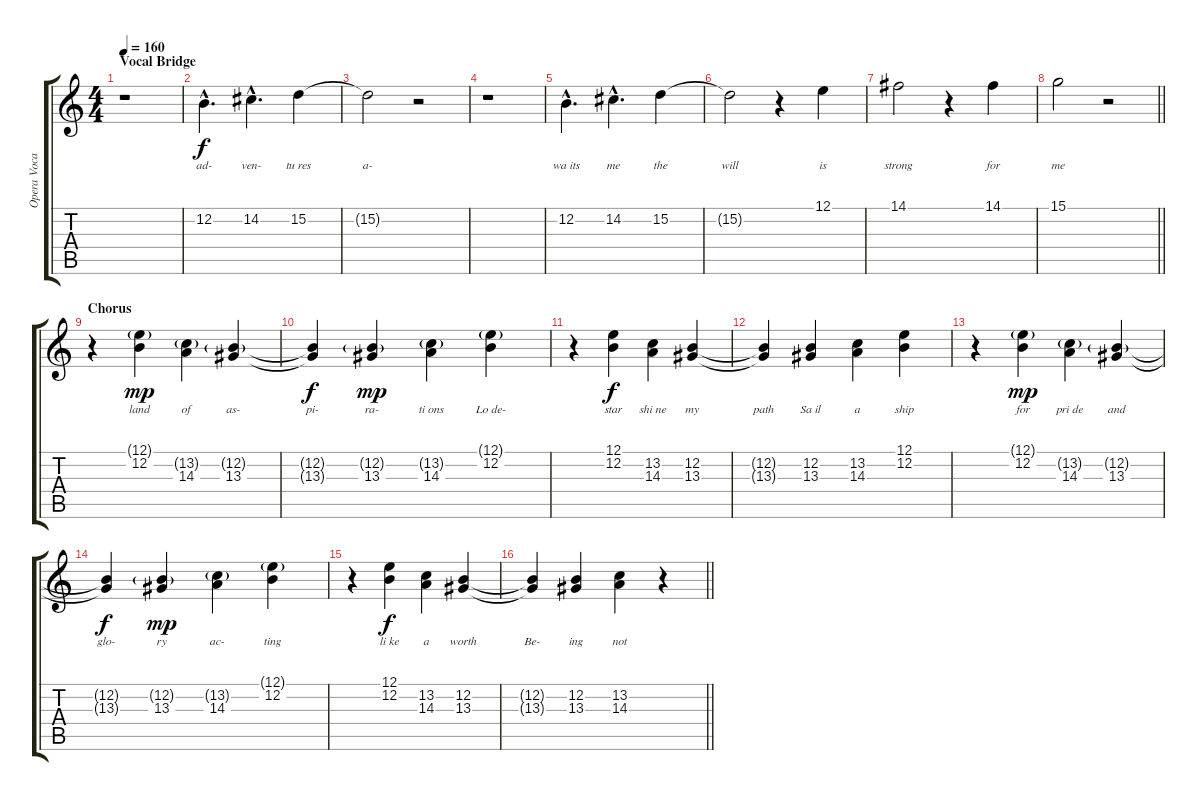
\track ("Opera Vocals" "Opera Voca") {instrument acousticgrandpiano}
\staff {score tabs}
\tuning (E4 B3 G3 D3 A2 E2) {hide}
\ts (4 4)
\section ("" "Vocal Bridge")
\tempo 160
\clef g2
\ks aminor
r.1{dy f} |
12.2{hac}.4{d lyrics (0 "ad-") lyrics (1 "") lyrics (2 "") lyrics (3 "") lyrics (4 "")} 14.2{hac}.4{d lyrics (0 "ven-") lyrics (1 "") lyrics (2 "") lyrics (3 "") lyrics (4 "")} 15.2.4{lyrics (0 "tu res") lyrics (1 "") lyrics (2 "") lyrics (3 "") lyrics (4 "")} |
15.2{t}.2{lyrics (0 "a-") lyrics (1 "") lyrics (2 "") lyrics (3 "") lyrics (4 "")} r.2 |
r.1 |
12.2{hac}.4{d lyrics (0 "wa its") lyrics (1 "") lyrics (2 "") lyrics (3 "") lyrics (4 "")} 14.2{hac}.4{d lyrics (0 "me") lyrics (1 "") lyrics (2 "") lyrics (3 "") lyrics (4 "")} 15.2.4{lyrics (0 "the") lyrics (1 "") lyrics (2 "") lyrics (3 "") lyrics (4 "")} |
15.2{t}.2{lyrics (0 "will") lyrics (1 "") lyrics (2 "") lyrics (3 "") lyrics (4 "")} r.4 12.1.4{lyrics (0 "is") lyrics (1 "") lyrics (2 "") lyrics (3 "") lyrics (4 "")} |
14.1.2{lyrics (0 "strong") lyrics (1 "") lyrics (2 "") lyrics (3 "") lyrics (4 "")} r.4 14.1.4{lyrics (0 "for") lyrics (1 "") lyrics (2 "") lyrics (3 "") lyrics (4 "")} |
\barLineRight lightlight
15.1.2{lyrics (0 "me") lyrics (1 "") lyrics (2 "") lyrics (3 "") lyrics (4 "")} r.2 |
\section ("" "Chorus")
r.4 (12.1{g} 12.2).4{lyrics (0 "land") lyrics (1 "") lyrics (2 "") lyrics (3 "") lyrics (4 "") dy mp} (13.2{g} 14.3).4{lyrics (0 "of") lyrics (1 "") lyrics (2 "") lyrics (3 "") lyrics (4 "")} (12.2{g} 13.3).4{lyrics (0 "as-") lyrics (1 "") lyrics (2 "") lyrics (3 "") lyrics (4 "")} |
(12.2{t} 13.3{t}).4{lyrics (0 "pi-") lyrics (1 "") lyrics (2 "") lyrics (3 "") lyrics (4 "") dy f} (12.2{g} 13.3).4{lyrics (0 "ra-") lyrics (1 "") lyrics (2 "") lyrics (3 "") lyrics (4 "") dy mp} (13.2{g} 14.3).4{lyrics (0 "ti ons") lyrics (1 "") lyrics (2 "") lyrics (3 "") lyrics (4 "")} (12.1{g} 12.2).4{lyrics (0 "Lo de-") lyrics (1 "") lyrics (2 "") lyrics (3 "") lyrics (4 "")} |
r.4 (12.1 12.2).4{lyrics (0 "star") lyrics (1 "") lyrics (2 "") lyrics (3 "") lyrics (4 "") dy f} (13.2 14.3).4{lyrics (0 "shi ne") lyrics (1 "") lyrics (2 "") lyrics (3 "") lyrics (4 "")} (12.2 13.3).4{lyrics (0 "my") lyrics (1 "") lyrics (2 "") lyrics (3 "") lyrics (4 "")} |
(12.2{t} 13.3{t}).4{lyrics (0 "path") lyrics (1 "") lyrics (2 "") lyrics (3 "") lyrics (4 "")} (12.2 13.3).4{lyrics (0 "Sa il") lyrics (1 "") lyrics (2 "") lyrics (3 "") lyrics (4 "")} (13.2 14.3).4{lyrics (0 "a") lyrics (1 "") lyrics (2 "") lyrics (3 "") lyrics (4 "")} (12.1 12.2).4{lyrics (0 "ship") lyrics (1 "") lyrics (2 "") lyrics (3 "") lyrics (4 "")} |
r.4 (12.1{g} 12.2).4{lyrics (0 "for") lyrics (1 "") lyrics (2 "") lyrics (3 "") lyrics (4 "") dy mp} (13.2{g} 14.3).4{lyrics (0 "pri de") lyrics (1 "") lyrics (2 "") lyrics (3 "") lyrics (4 "")} (12.2{g} 13.3).4{lyrics (0 "and") lyrics (1 "") lyrics (2 "") lyrics (3 "") lyrics (4 "")} |
(12.2{t} 13.3{t}).4{lyrics (0 "glo-") lyrics (1 "") lyrics (2 "") lyrics (3 "") lyrics (4 "") dy f} (12.2{g} 13.3).4{lyrics (0 "ry") lyrics (1 "") lyrics (2 "") lyrics (3 "") lyrics (4 "") dy mp} (13.2{g} 14.3).4{lyrics (0 "ac-") lyrics (1 "") lyrics (2 "") lyrics (3 "") lyrics (4 "")} (12.1{g} 12.2).4{lyrics (0 "ting") lyrics (1 "") lyrics (2 "") lyrics (3 "") lyrics (4 "")} |
r.4 (12.1 12.2).4{lyrics (0 "li ke") lyrics (1 "") lyrics (2 "") lyrics (3 "") lyrics (4 "") dy f} (13.2 14.3).4{lyrics (0 "a") lyrics (1 "") lyrics (2 "") lyrics (3 "") lyrics (4 "")} (12.2 13.3).4{lyrics (0 "worth") lyrics (1 "") lyrics (2 "") lyrics (3 "") lyrics (4 "")} |
\barLineRight lightlight
(12.2{t} 13.3{t}).4{lyrics (0 "Be-") lyrics (1 "") lyrics (2 "") lyrics (3 "") lyrics (4 "")} (12.2 13.3).4{lyrics (0 "ing") lyrics (1 "") lyrics (2 "") lyrics (3 "") lyrics (4 "")} (13.2 14.3).4{lyrics (0 "not") lyrics (1 "") lyrics (2 "") lyrics (3 "") lyrics (4 "")} r.4
